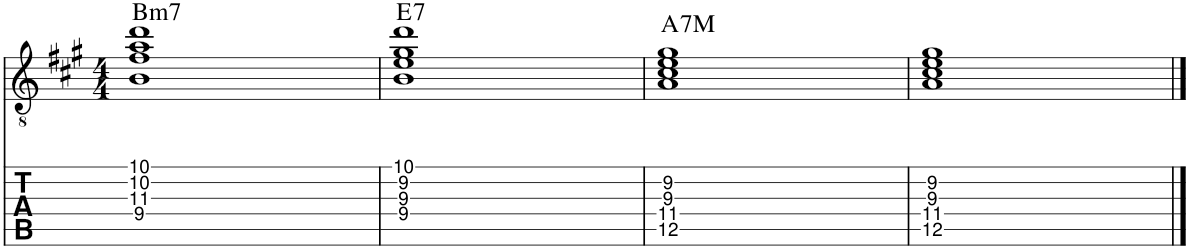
**kern	**kern	**harte
*part1	*part1	*part1
*staff2	*staff1	*
*I"Guitare classique	*	*
*I'Guit.	*	*
*stria6	*	*
*	*clefGv2	*
*k[f#c#g#]	*k[f#c#g#]	*
*M4/4	*M4/4	*
=1	=1	=1
!	!	!LO:H:kt=m7
1B 1f# 1a 1dd	1B 1f# 1a 1dd	B:min7
=2	=2	=2
!	!	!LO:H:kt=7
1B 1e 1g# 1dd	1B 1e 1g# 1dd	E:7
=3	=3	=3
!	!	!LO:H:kt=7
1A 1c# 1e 1g#	1A 1c# 1e 1g#	A:7
=4	=4	=4
1A 1c# 1e 1g#	1A 1c# 1e 1g#	.
==	==	==
*-	*-	*-
